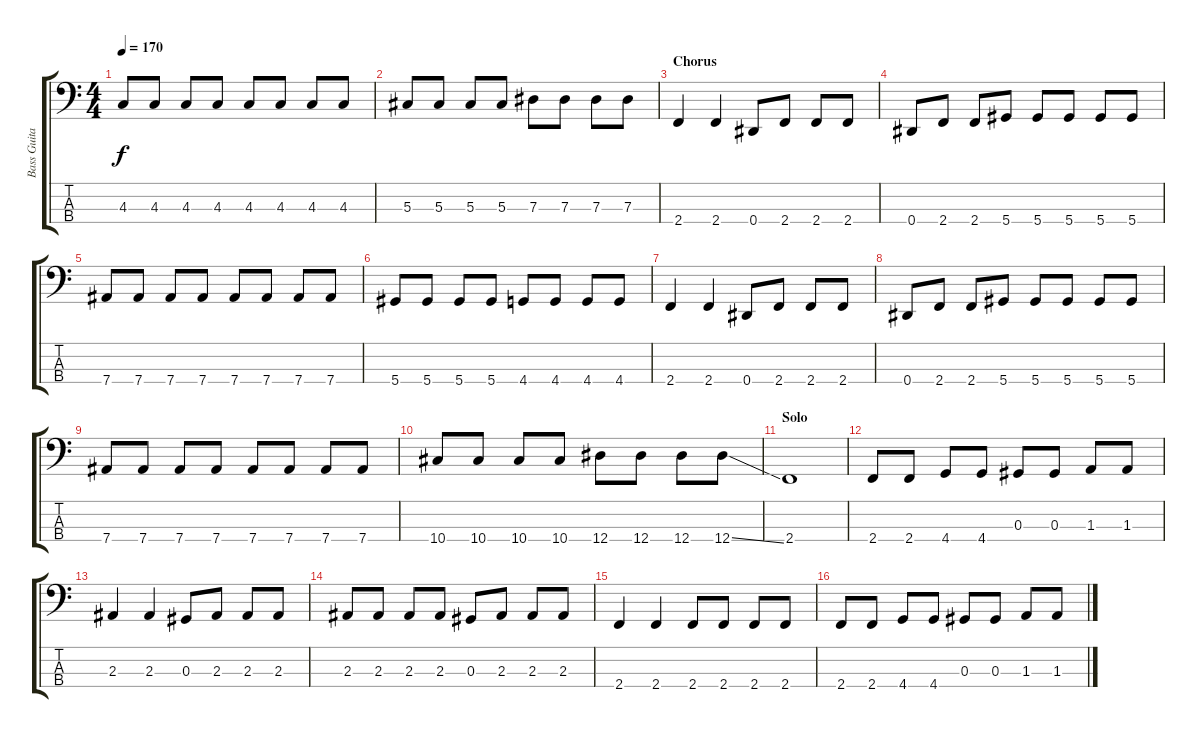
\track ("Bass Guitar" "Bass Guita") {instrument electricbassfinger}
\staff {score tabs}
\tuning (Gb2 Db2 Ab1 Eb1) {hide}
\ts (4 4)
\tempo 170
\clef f4
\ks c
4.3.8{dy f} 4.3.8 4.3.8 4.3.8 4.3.8 4.3.8 4.3.8 4.3.8 |
5.3.8 5.3.8 5.3.8 5.3.8 7.3.8 7.3.8 7.3.8 7.3.8 |
\section ("" "Chorus")
2.4.4 2.4.4 0.4.8 2.4.8 2.4.8 2.4.8 |
0.4.8 2.4.8 2.4.8 5.4.8 5.4.8 5.4.8 5.4.8 5.4.8 |
7.4.8 7.4.8 7.4.8 7.4.8 7.4.8 7.4.8 7.4.8 7.4.8 |
5.4.8 5.4.8 5.4.8 5.4.8 4.4.8 4.4.8 4.4.8 4.4.8 |
2.4.4 2.4.4 0.4.8 2.4.8 2.4.8 2.4.8 |
0.4.8 2.4.8 2.4.8 5.4.8 5.4.8 5.4.8 5.4.8 5.4.8 |
7.4.8 7.4.8 7.4.8 7.4.8 7.4.8 7.4.8 7.4.8 7.4.8 |
10.4.8 10.4.8 10.4.8 10.4.8 12.4.8 12.4.8 12.4.8 12.4{ss}.8 |
\section ("" "Solo")
2.4.1 |
2.4.8 2.4.8 4.4.8 4.4.8 0.3.8 0.3.8 1.3.8 1.3.8 |
2.3.4 2.3.4 0.3.8 2.3.8 2.3.8 2.3.8 |
2.3.8 2.3.8 2.3.8 2.3.8 0.3.8 2.3.8 2.3.8 2.3.8 |
2.4.4 2.4.4 2.4.8 2.4.8 2.4.8 2.4.8 |
2.4.8 2.4.8 4.4.8 4.4.8 0.3.8 0.3.8 1.3.8 1.3.8
